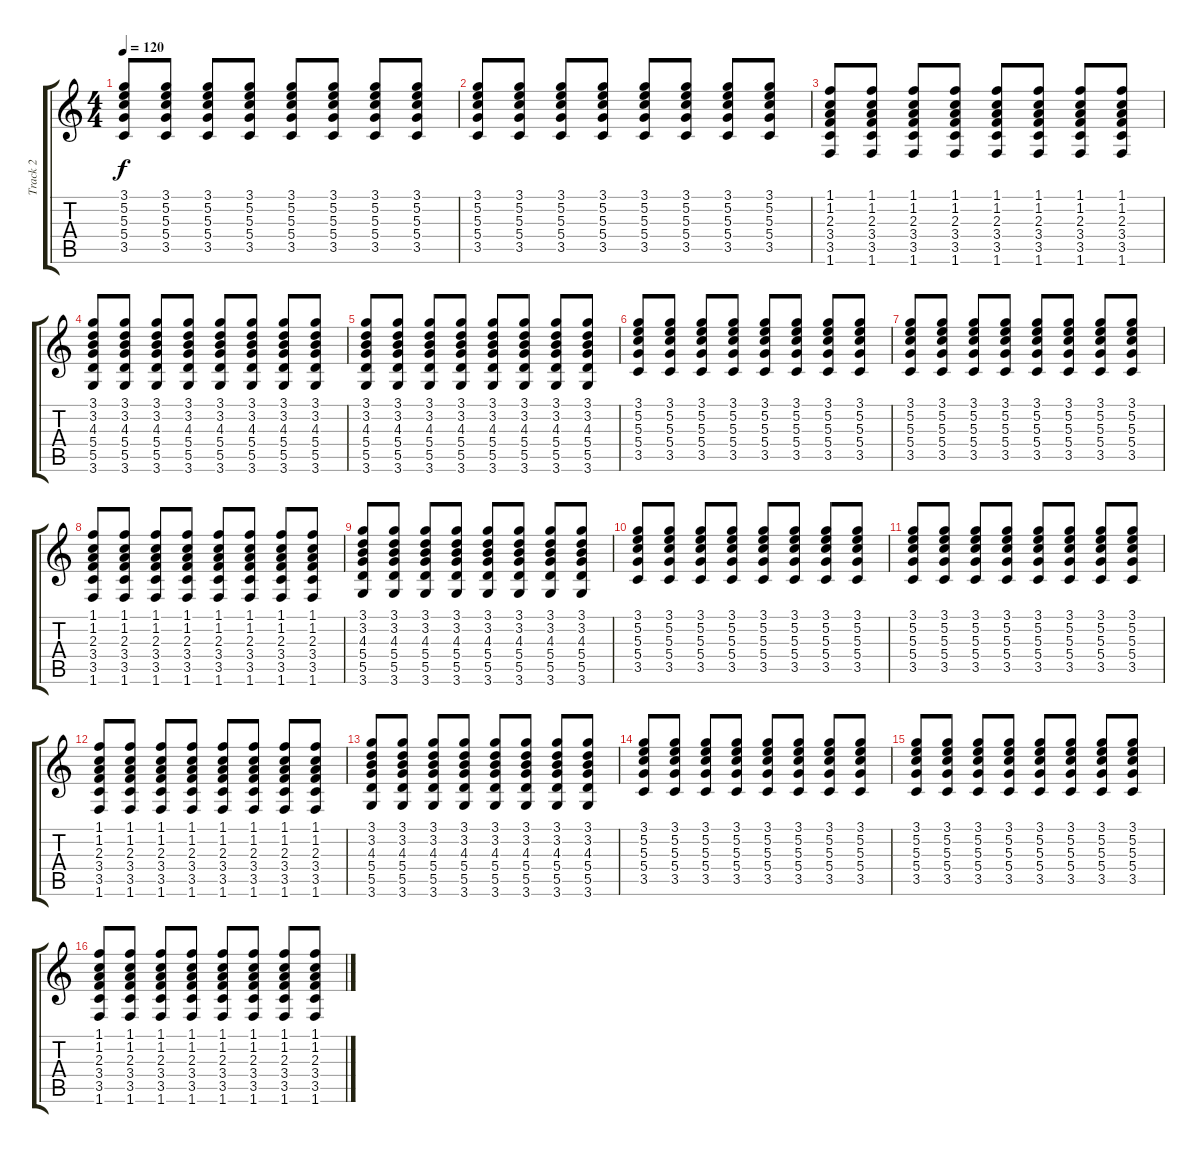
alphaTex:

\track ("Track 2" "Track 2") {instrument acousticguitarsteel}
\staff {score tabs}
\tuning (E4 B3 G3 D3 A2 E2) {hide}
\ts (4 4)
\tempo 120
\clef g2
\ks c
(3.1 5.2 5.3 5.4 3.5).8{dy f instrument acousticguitarsteel} (3.1 5.2 5.3 5.4 3.5).8 (3.1 5.2 5.3 5.4 3.5).8 (3.1 5.2 5.3 5.4 3.5).8 (3.1 5.2 5.3 5.4 3.5).8 (3.1 5.2 5.3 5.4 3.5).8 (3.1 5.2 5.3 5.4 3.5).8 (3.1 5.2 5.3 5.4 3.5).8 |
(3.1 5.2 5.3 5.4 3.5).8 (3.1 5.2 5.3 5.4 3.5).8 (3.1 5.2 5.3 5.4 3.5).8 (3.1 5.2 5.3 5.4 3.5).8 (3.1 5.2 5.3 5.4 3.5).8 (3.1 5.2 5.3 5.4 3.5).8 (3.1 5.2 5.3 5.4 3.5).8 (3.1 5.2 5.3 5.4 3.5).8 |
(1.1 1.2 2.3 3.4 3.5 1.6).8 (1.1 1.2 2.3 3.4 3.5 1.6).8 (1.1 1.2 2.3 3.4 3.5 1.6).8 (1.1 1.2 2.3 3.4 3.5 1.6).8 (1.1 1.2 2.3 3.4 3.5 1.6).8 (1.1 1.2 2.3 3.4 3.5 1.6).8 (1.1 1.2 2.3 3.4 3.5 1.6).8 (1.1 1.2 2.3 3.4 3.5 1.6).8 |
(3.1 3.2 4.3 5.4 5.5 3.6).8 (3.1 3.2 4.3 5.4 5.5 3.6).8 (3.1 3.2 4.3 5.4 5.5 3.6).8 (3.1 3.2 4.3 5.4 5.5 3.6).8 (3.1 3.2 4.3 5.4 5.5 3.6).8 (3.1 3.2 4.3 5.4 5.5 3.6).8 (3.1 3.2 4.3 5.4 5.5 3.6).8 (3.1 3.2 4.3 5.4 5.5 3.6).8 |
(3.1 3.2 4.3 5.4 5.5 3.6).8 (3.1 3.2 4.3 5.4 5.5 3.6).8 (3.1 3.2 4.3 5.4 5.5 3.6).8 (3.1 3.2 4.3 5.4 5.5 3.6).8 (3.1 3.2 4.3 5.4 5.5 3.6).8 (3.1 3.2 4.3 5.4 5.5 3.6).8 (3.1 3.2 4.3 5.4 5.5 3.6).8 (3.1 3.2 4.3 5.4 5.5 3.6).8 |
(3.1 5.2 5.3 5.4 3.5).8 (3.1 5.2 5.3 5.4 3.5).8 (3.1 5.2 5.3 5.4 3.5).8 (3.1 5.2 5.3 5.4 3.5).8 (3.1 5.2 5.3 5.4 3.5).8 (3.1 5.2 5.3 5.4 3.5).8 (3.1 5.2 5.3 5.4 3.5).8 (3.1 5.2 5.3 5.4 3.5).8 |
(3.1 5.2 5.3 5.4 3.5).8 (3.1 5.2 5.3 5.4 3.5).8 (3.1 5.2 5.3 5.4 3.5).8 (3.1 5.2 5.3 5.4 3.5).8 (3.1 5.2 5.3 5.4 3.5).8 (3.1 5.2 5.3 5.4 3.5).8 (3.1 5.2 5.3 5.4 3.5).8 (3.1 5.2 5.3 5.4 3.5).8 |
(1.1 1.2 2.3 3.4 3.5 1.6).8 (1.1 1.2 2.3 3.4 3.5 1.6).8 (1.1 1.2 2.3 3.4 3.5 1.6).8 (1.1 1.2 2.3 3.4 3.5 1.6).8 (1.1 1.2 2.3 3.4 3.5 1.6).8 (1.1 1.2 2.3 3.4 3.5 1.6).8 (1.1 1.2 2.3 3.4 3.5 1.6).8 (1.1 1.2 2.3 3.4 3.5 1.6).8 |
(3.1 3.2 4.3 5.4 5.5 3.6).8 (3.1 3.2 4.3 5.4 5.5 3.6).8 (3.1 3.2 4.3 5.4 5.5 3.6).8 (3.1 3.2 4.3 5.4 5.5 3.6).8 (3.1 3.2 4.3 5.4 5.5 3.6).8 (3.1 3.2 4.3 5.4 5.5 3.6).8 (3.1 3.2 4.3 5.4 5.5 3.6).8 (3.1 3.2 4.3 5.4 5.5 3.6).8 |
(3.1 5.2 5.3 5.4 3.5).8 (3.1 5.2 5.3 5.4 3.5).8 (3.1 5.2 5.3 5.4 3.5).8 (3.1 5.2 5.3 5.4 3.5).8 (3.1 5.2 5.3 5.4 3.5).8 (3.1 5.2 5.3 5.4 3.5).8 (3.1 5.2 5.3 5.4 3.5).8 (3.1 5.2 5.3 5.4 3.5).8 |
(3.1 5.2 5.3 5.4 3.5).8 (3.1 5.2 5.3 5.4 3.5).8 (3.1 5.2 5.3 5.4 3.5).8 (3.1 5.2 5.3 5.4 3.5).8 (3.1 5.2 5.3 5.4 3.5).8 (3.1 5.2 5.3 5.4 3.5).8 (3.1 5.2 5.3 5.4 3.5).8 (3.1 5.2 5.3 5.4 3.5).8 |
(1.1 1.2 2.3 3.4 3.5 1.6).8 (1.1 1.2 2.3 3.4 3.5 1.6).8 (1.1 1.2 2.3 3.4 3.5 1.6).8 (1.1 1.2 2.3 3.4 3.5 1.6).8 (1.1 1.2 2.3 3.4 3.5 1.6).8 (1.1 1.2 2.3 3.4 3.5 1.6).8 (1.1 1.2 2.3 3.4 3.5 1.6).8 (1.1 1.2 2.3 3.4 3.5 1.6).8 |
(3.1 3.2 4.3 5.4 5.5 3.6).8 (3.1 3.2 4.3 5.4 5.5 3.6).8 (3.1 3.2 4.3 5.4 5.5 3.6).8 (3.1 3.2 4.3 5.4 5.5 3.6).8 (3.1 3.2 4.3 5.4 5.5 3.6).8 (3.1 3.2 4.3 5.4 5.5 3.6).8 (3.1 3.2 4.3 5.4 5.5 3.6).8 (3.1 3.2 4.3 5.4 5.5 3.6).8 |
(3.1 5.2 5.3 5.4 3.5).8 (3.1 5.2 5.3 5.4 3.5).8 (3.1 5.2 5.3 5.4 3.5).8 (3.1 5.2 5.3 5.4 3.5).8 (3.1 5.2 5.3 5.4 3.5).8 (3.1 5.2 5.3 5.4 3.5).8 (3.1 5.2 5.3 5.4 3.5).8 (3.1 5.2 5.3 5.4 3.5).8 |
(3.1 5.2 5.3 5.4 3.5).8 (3.1 5.2 5.3 5.4 3.5).8 (3.1 5.2 5.3 5.4 3.5).8 (3.1 5.2 5.3 5.4 3.5).8 (3.1 5.2 5.3 5.4 3.5).8 (3.1 5.2 5.3 5.4 3.5).8 (3.1 5.2 5.3 5.4 3.5).8 (3.1 5.2 5.3 5.4 3.5).8 |
(1.1 1.2 2.3 3.4 3.5 1.6).8 (1.1 1.2 2.3 3.4 3.5 1.6).8 (1.1 1.2 2.3 3.4 3.5 1.6).8 (1.1 1.2 2.3 3.4 3.5 1.6).8 (1.1 1.2 2.3 3.4 3.5 1.6).8 (1.1 1.2 2.3 3.4 3.5 1.6).8 (1.1 1.2 2.3 3.4 3.5 1.6).8 (1.1 1.2 2.3 3.4 3.5 1.6).8
